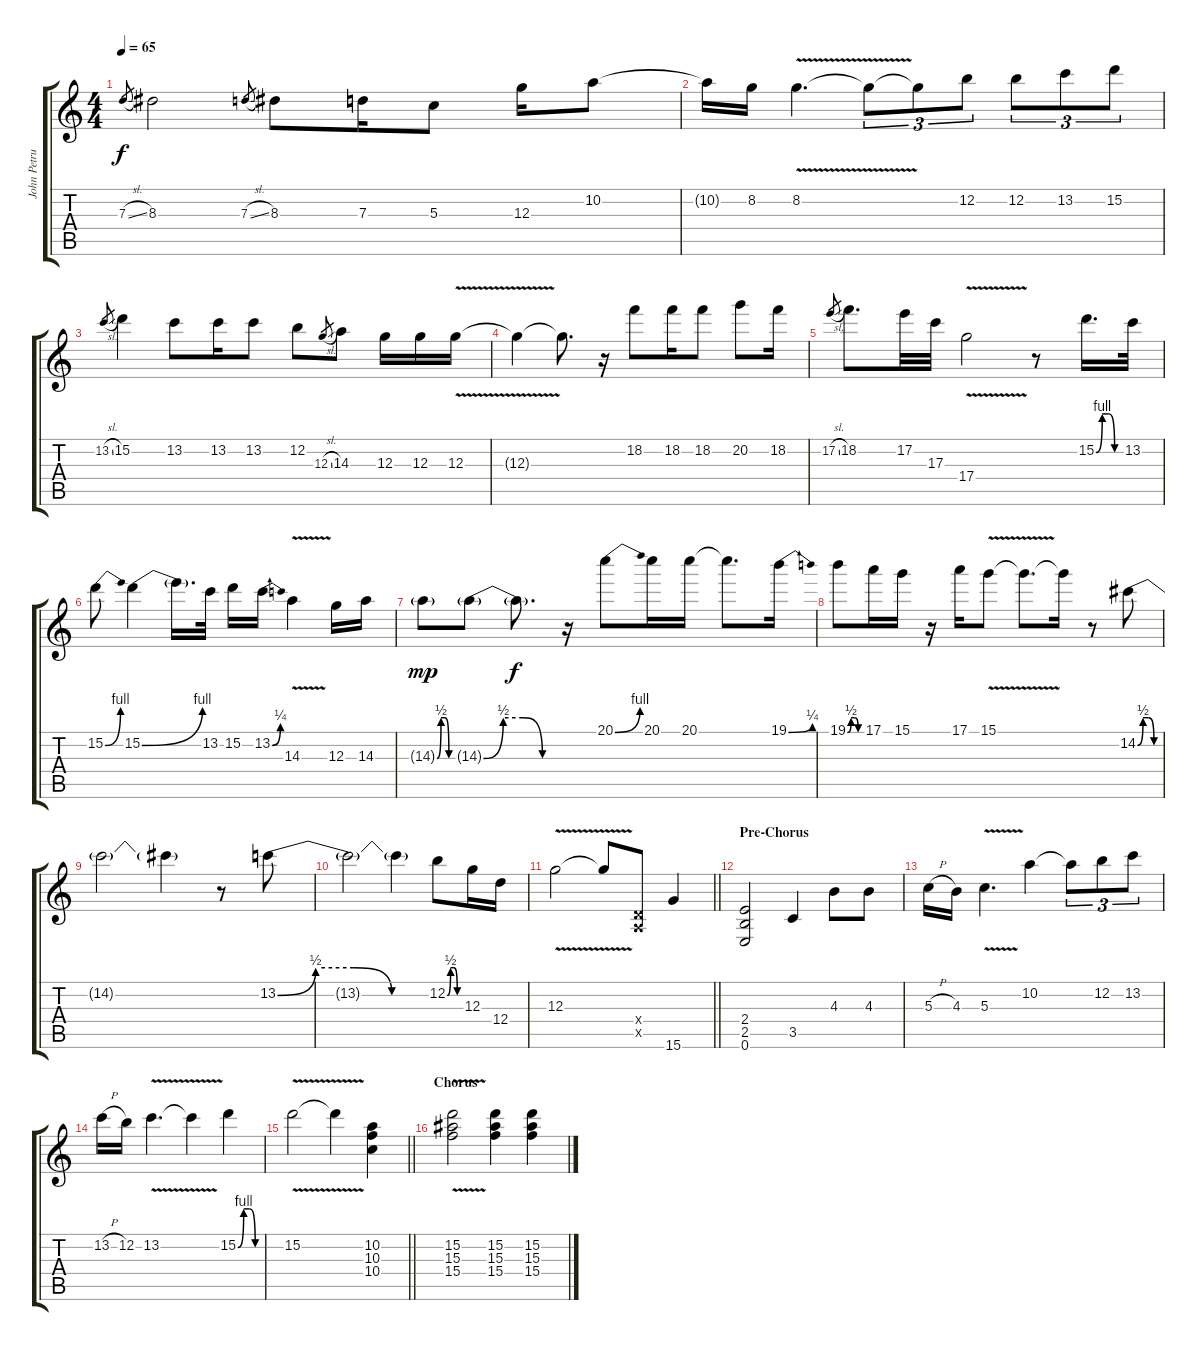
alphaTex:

\track ("John Petrucci: Lead" "John Petru") {instrument distortionguitar}
\staff {score tabs}
\tuning (E4 B3 G3 D3 A2 E2) {hide}
\ts (4 4)
\tempo 65
\clef g2
\ks c
7.3{sl}.8{gr dy f} 8.3.2 7.3{sl}.8{gr} 8.3.8 7.3.16 5.3.8 12.3.16 10.2.8 |
10.2{t}.16 8.2.16 8.2{v}.4{d} 8.2{t}.8{tu (3 2)} 8.2{t}.8{tu (3 2)} 12.2.8{tu (3 2)} 12.2.8{tu (3 2)} 13.2.8{tu (3 2)} 15.2.8{tu (3 2)} |
13.2{sl}.8{gr} 15.2.4 13.2.8 13.2.16 13.2.8 12.2.8 12.3{sl}.8{gr} 14.3.8 12.3.16 12.3.16 12.3{v}.16 |
12.3{t}.4 12.3{t}.8{d} r.16 18.2.8 18.2.16 18.2.8 20.2.8 18.2.16 |
17.2{sl}.8{gr} 18.2.8{d} 17.2.32 17.3.32 17.4{v}.2 r.8 15.2{be (custom 0 0 15 4 30 4 45 0 60 0)}.16{d} 13.2.32 |
15.2{be (bend 0 0 60 4)}.8 15.2{be (bend 0 0 60 4)}.4 15.2{t}.16{d} 13.2.32 15.2.16 13.2{be (bend 0 0 60 1)}.16 14.3{v}.4 12.3.16 14.3.16 |
14.3{be (custom 0 0 15 2 30 2 45 0 60 0) g}.8{dy mp} 14.3{be (custom 0 0 15 2 30 2 45 0 60 0) g}.8 14.3{t}.8{d dy f} r.16 20.1{be (bend 0 0 60 4)}.8 20.1.16 20.1.16 20.1{t}.8{d} 19.1{be (bend 0 0 60 1)}.16 |
19.1{be (custom 0 0 15 2 30 2 45 0 60 0)}.8 17.1.16 15.1.16 r.16 17.1.16 15.1{v}.8 15.1{t}.8{d} 15.1{t}.16 r.8 14.2{be (custom 0 0 15 2 30 2 45 0 60 0)}.8 |
14.2{t}.2 14.2{t}.4 r.8 13.2{be (custom 0 0 15 2 30 2 45 0 60 0)}.8 |
13.2{t}.2 13.2{t}.4 12.2{be (custom 0 0 15 2 30 2 45 0 60 0)}.8 12.3.16 12.4.16 |
\barLineRight lightlight
12.3{v}.2 12.3{t}.8 (0.4{x} 0.5{x}).8 15.6.4 |
\section ("" "Pre-Chorus")
(2.4 2.5 0.6).2 3.5.4 4.3.8 4.3.8 |
5.3{h}.16 4.3.16 5.3{v}.4{d} 10.2.4 10.2{t}.8{tu (3 2)} 12.2.8{tu (3 2)} 13.2.8{tu (3 2)} |
13.2{h}.16 12.2.16 13.2{v}.4{d} 13.2{t}.4 15.2{be (custom 0 0 15 4 30 4 45 0 60 0)}.4 |
\barLineRight lightlight
15.2{v}.2 15.2{t}.4 (10.2 10.3 10.4).4 |
\section ("" "Chorus")
(15.2{v} 15.3{v} 15.4{v}).2 (15.2 15.3 15.4).4 (15.2 15.3 15.4).4
